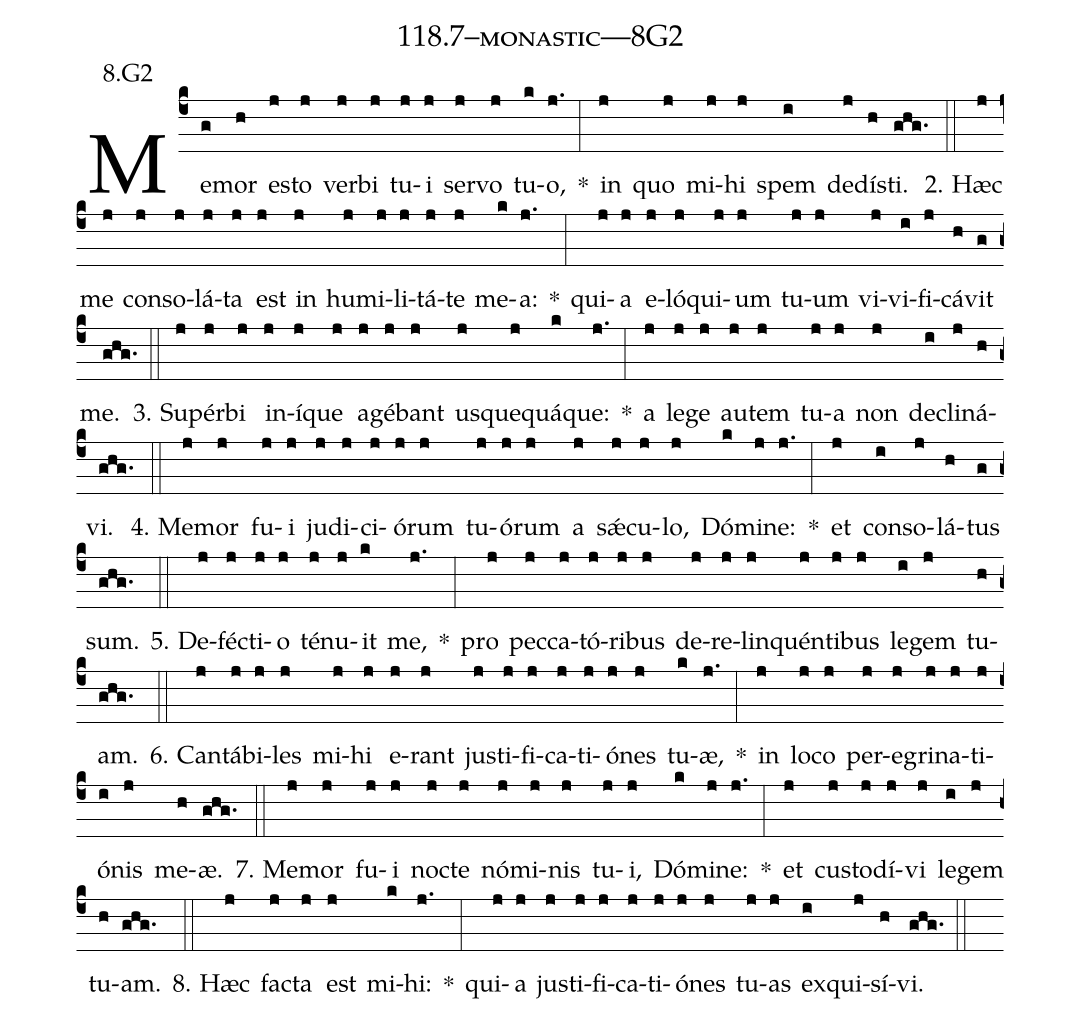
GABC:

name: 118.7--monastic---8G2;
annotation: 8.G2;
%%
(c4)Me(g)mor(h) es(j)to(j) ver(j)bi(j) tu(j)i(j) ser(j)vo(j) tu(k)o,(j.) *(:) in(j) quo(j) mi(j)hi(j) spem(i) de(j)dís(h)ti.(ghg.) (::)
2. Hæc(j) me(j) con(j)so(j)lá(j)ta(j) est(j) in(j) hu(j)mi(j)li(j)tá(j)te(j) me(k)a:(j.) *(:) qui(j)a(j) e(j)ló(j)qui(j)um(j) tu(j)um(j) vi(j)vi(i)fi(j)cá(h)vit(g) me.(ghg.) (::)
3. Su(j)pér(j)bi(j) in(j)í(j)que(j) a(j)gé(j)bant(j) us(j)que(j)quá(k)que:(j.) *(:) a(j) le(j)ge(j) au(j)tem(j) tu(j)a(j) non(j) de(i)cli(j)ná(h)vi.(ghg.) (::)
4. Me(j)mor(j) fu(j)i(j) ju(j)di(j)ci(j)ó(j)rum(j) tu(j)ó(j)rum(j) a(j) sǽ(j)cu(j)lo,(j) Dó(k)mi(j)ne:(j.) *(:) et(j) con(i)so(j)lá(h)tus(g) sum.(ghg.) (::)
5. De(j)féc(j)ti(j)o(j) té(j)nu(j)it(k) me,(j.) *(:) pro(j) pec(j)ca(j)tó(j)ri(j)bus(j) de(j)re(j)lin(j)quén(j)ti(j)bus(j) le(i)gem(j) tu(h)am.(ghg.) (::)
6. Can(j)tá(j)bi(j)les(j) mi(j)hi(j) e(j)rant(j) jus(j)ti(j)fi(j)ca(j)ti(j)ó(j)nes(j) tu(k)æ,(j.) *(:) in(j) lo(j)co(j) per(j)e(j)gri(j)na(j)ti(j)ó(i)nis(j) me(h)æ.(ghg.) (::)
7. Me(j)mor(j) fu(j)i(j) noc(j)te(j) nó(j)mi(j)nis(j) tu(j)i,(j) Dó(k)mi(j)ne:(j.) *(:) et(j) cus(j)to(j)dí(j)vi(j) le(i)gem(j) tu(h)am.(ghg.) (::)
8. Hæc(j) fac(j)ta(j) est(j) mi(k)hi:(j.) *(:) qui(j)a(j) jus(j)ti(j)fi(j)ca(j)ti(j)ó(j)nes(j) tu(j)as(j) ex(i)qui(j)sí(h)vi.(ghg.) (::)
